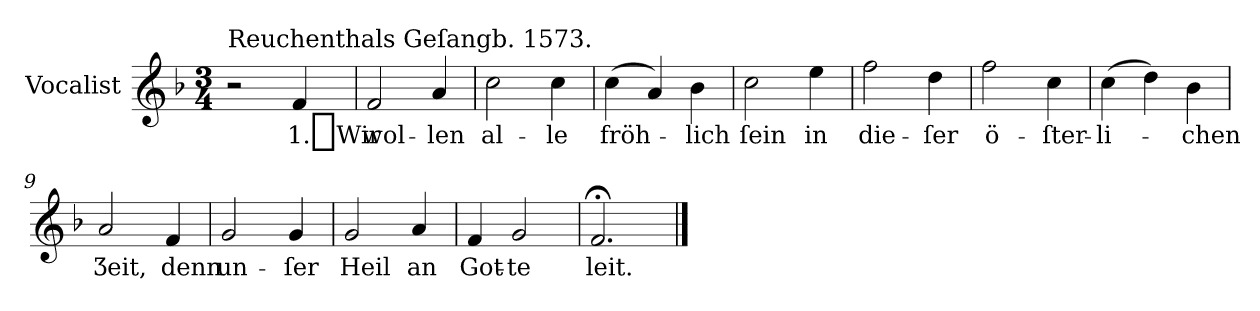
**kern	**text
*part1	*part1
*staff1	*staff1
*I"Vocalist	*
*k[b-]	*
*F:	*
*M3/4	*
=1	=1
!LO:TX:a:t=Reuchenthals Geſangb. 1573.	!
2r	.
4f	1._Wir
=2	=2
2f	wol-
4a	-len
=3	=3
2cc	al-
4cc	-le
=4	=4
(4cc	fröh-
4a)	.
4b-	-lich
=5	=5
2cc	ſein
4ee	in
=6	=6
2ff	die-
4dd	-ſer
=7	=7
2ff	ö-
4cc	-ſter-
=8	=8
(4cc	-li-
4dd)	.
4b-	-chen
=9	=9
2a	Ʒeit,
4f	denn
=10	=10
2g	un-
4g	-ſer
=11	=11
2g	Heil
4a	an
=12	=12
4f	Got-
2g	-te
=13	=13
2.f;<	leit.
==	==
*-	*-
